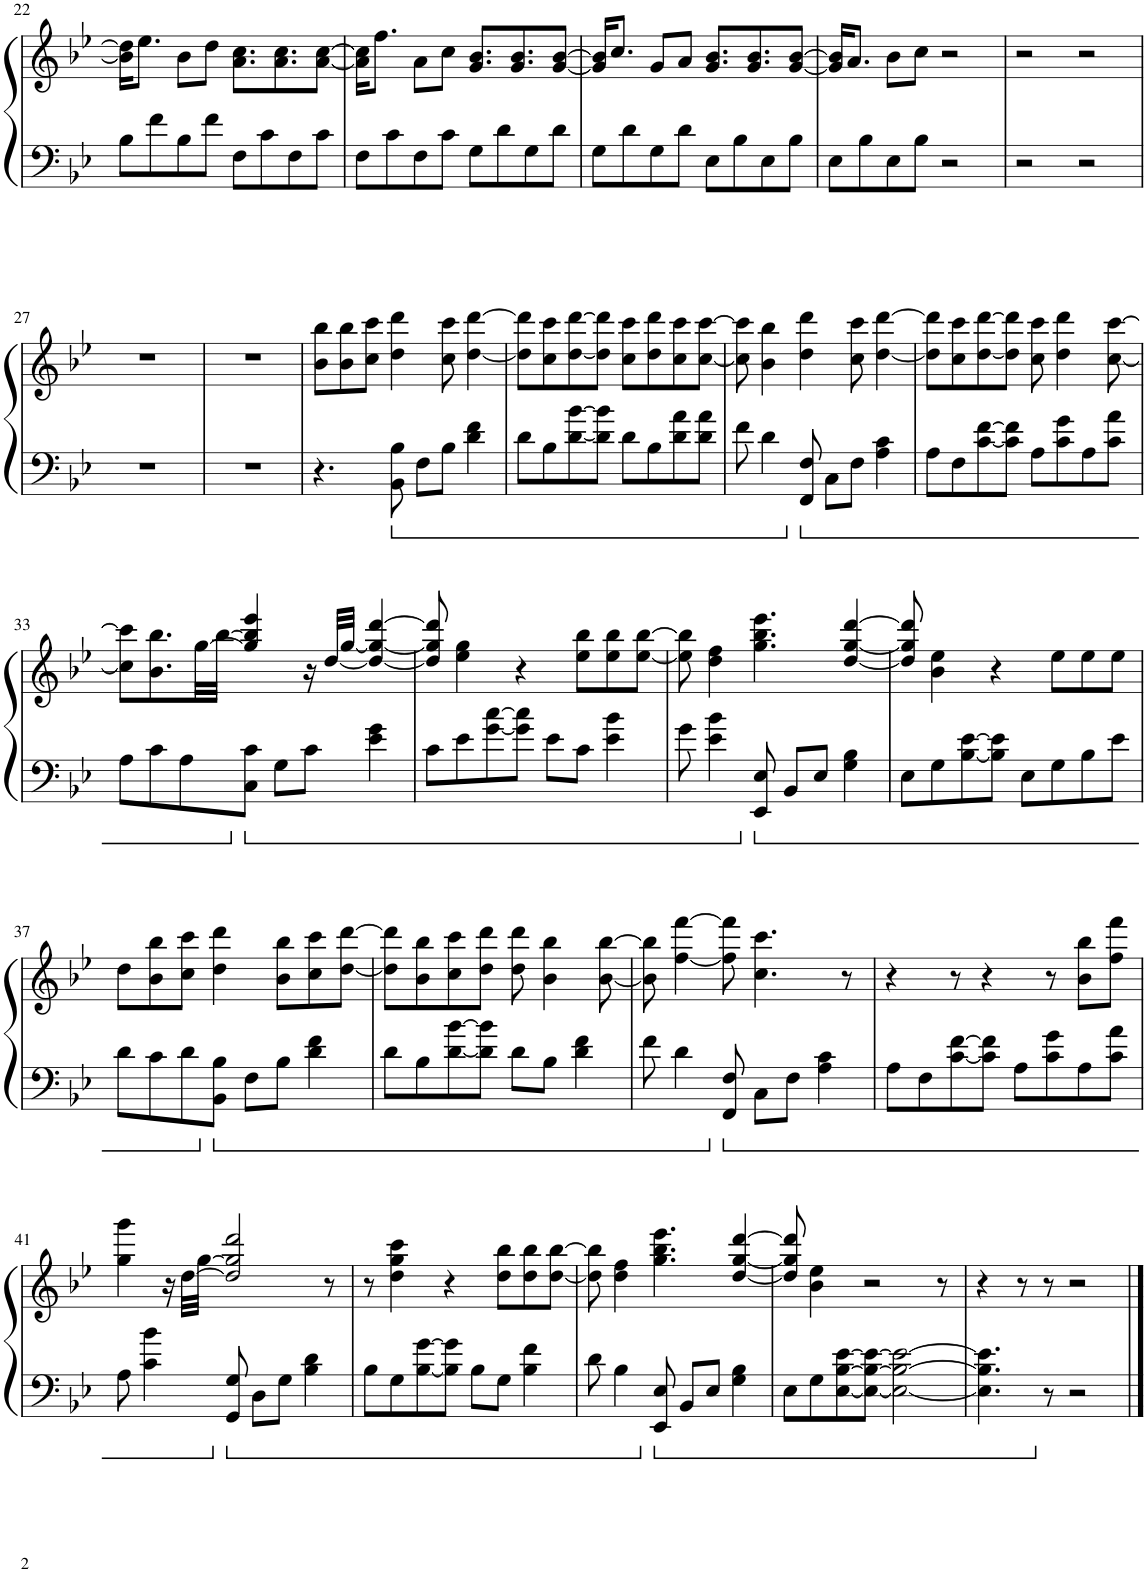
**kern	**kern
*part1	*part1
*staff2	*staff1
*I"Piano	*
*I'Pno.	*
!!LO:PB:g=z
*clefF4	*clefG2
*k[b-e-]	*k[b-e-]
*M4/4	*M4/4
=22	=22
8B-\L	16b-\] 16dd\]KL
.	8.ee-\J
8f\	.
8B-\	8b-\L
8f\J	8dd\J
8F\L	8.a\ 8.cc\L
8c\	.
.	8.a\ 8.cc\
8F\	.
8c\J	[8a\ [8cc\J
=23	=23
8F\L	16a\] 16cc\]KL
.	8.ff\J
8c\	.
8F\	8a\L
8c\J	8cc\J
8G\L	8.g/ 8.b-/L
8d\	.
.	8.g/ 8.b-/
8G\	.
8d\J	[8g/ [8b-/J
=24	=24
8G\L	16g/] 16b-/]KL
.	8.cc/J
8d\	.
8G\	8g/L
8d\J	8a/J
8E-\L	8.g/ 8.b-/L
8B-\	.
.	8.g/ 8.b-/
8E-\	.
8B-\J	[8g/ [8b-/J
=25	=25
8E-\L	16g/] 16b-/]KL
.	8.a/J
8B-\	.
8E-\	8b-\L
8B-\J	8cc\J
2r	2r
=26	=26
2r	2r
2r	2r
!!LO:LB:g=z
=27	=27
1r	1r
=28	=28
1r	1r
=29	=29
4.r	8b-\ 8bb-\L
.	8b-\ 8bb-\
.	8cc\ 8ccc\J
8BB-\ 8B-\	4dd\ 4ddd\
8F\L	.
8B-\J	8cc\ 8ccc\
4d\ 4f\	[4dd\ [4ddd\
=30	=30
8d\L	8dd\] 8ddd\]L
8B-\	8cc\ 8ccc\
[8d\ [8b-\	[8dd\ [8ddd\
8d\] 8b-\]J	8dd\] 8ddd\]J
8d\L	8cc\ 8ccc\L
8B-\	8dd\ 8ddd\
8d\ 8a\	8cc\ 8ccc\
8d\ 8a\J	[8cc\ [8ccc\J
=31	=31
8f\	8cc\] 8ccc\]
4d\	4b-\ 4bb-\
8FF/ 8F/	4dd\ 4ddd\
8C\L	.
8F\J	8cc\ 8ccc\
4A\ 4c\	[4dd\ [4ddd\
=32	=32
8A\L	8dd\] 8ddd\]L
8F\	8cc\ 8ccc\
[8c\ [8f\	[8dd\ [8ddd\
8c\] 8f\]J	8dd\] 8ddd\]J
8A\L	8cc\ 8ccc\
8c\ 8g\	4dd\ 4ddd\
8A\	.
8c\ 8a\J	[8cc\ [8ccc\
!!LO:LB:g=z
=33	=33
8A\L	8cc\] 8ccc\]L
8c\	8.b-\ 8.bb-\
8A\	.
.	[32gg\LL
.	[32bb-\JJJ
8C\ 8c\J	4gg/] 4bb-/] 4eee-/
8G\L	.
8c\J	16r
.	[32dd/LLL
.	[32gg/JJJ
4e-\ 4g\	4dd/_ 4gg/_ [4ddd/
=34	=34
8c\L	8dd/] 8gg/] 8ddd/]
8e-\	4ee-\ 4gg\
[8g\ [8cc\	.
8g\] 8cc\]J	4r
8e-\L	.
8c\J	8ee-\ 8bb-\L
4e-\ 4b-\	8ee-\ 8bb-\
.	[8ee-\ [8bb-\J
=35	=35
8g\	8ee-\] 8bb-\]
4e-\ 4b-\	4dd\ 4ff\
8EE-/ 8E-/	4.gg\ 4.bb-\ 4.eee-\
8BB-/L	.
8E-/J	.
4G\ 4B-\	[4dd/ [4gg/ [4ddd/
=36	=36
8E-\L	8dd/] 8gg/] 8ddd/]
8G\	4b-\ 4ee-\
[8B-\ [8e-\	.
8B-\] 8e-\]J	4r
8E-\L	.
8G\	8ee-\L
8B-\	8ee-\
8e-\J	8ee-\J
!!LO:LB:g=z
=37	=37
8d\L	8dd\L
8c\	8b-\ 8bb-\
8d\	8cc\ 8ccc\J
8BB-\ 8B-\J	4dd\ 4ddd\
8F\L	.
8B-\J	8b-\ 8bb-\L
4d\ 4f\	8cc\ 8ccc\
.	[8dd\ [8ddd\J
=38	=38
8d\L	8dd\] 8ddd\]L
8B-\	8b-\ 8bb-\
[8d\ [8b-\	8cc\ 8ccc\
8d\] 8b-\]J	8dd\ 8ddd\J
8d\L	8dd\ 8ddd\
8B-\J	4b-\ 4bb-\
4d\ 4f\	.
.	[8b-\ [8bb-\
=39	=39
8f\	8b-\] 8bb-\]
4d\	[4ff\ [4fff\
8FF/ 8F/	8ff\] 8fff\]
8C\L	4.cc\ 4.ccc\
8F\J	.
4A\ 4c\	.
.	8r
=40	=40
8A\L	4r
8F\	.
[8c\ [8f\	8r
8c\] 8f\]J	4r
8A\L	.
8c\ 8g\	8r
8A\	8b-\ 8bb-\L
8c\ 8a\J	8ff\ 8fff\J
!!LO:LB:g=z
=41	=41
8A\	4gg\ 4ggg\
4c\ 4b-\	.
.	16r
.	[32dd\LLL
.	[32gg\JJJ
8GG/ 8G/	2dd/] 2gg/] 2ddd/
8D\L	.
8G\J	.
4B-\ 4d\	.
.	8r
=42	=42
8B-\L	8r
8G\	4dd\ 4gg\ 4ccc\
[8B-\ [8g\	.
8B-\] 8g\]J	4r
8B-\L	.
8G\J	8dd\ 8bb-\L
4B-\ 4f\	8dd\ 8bb-\
.	[8dd\ [8bb-\J
=43	=43
8d\	8dd\] 8bb-\]
4B-\	4dd\ 4ff\
8EE-/ 8E-/	4.gg\ 4.bb-\ 4.eee-\
8BB-/L	.
8E-/J	.
4G\ 4B-\	[4dd/ [4gg/ [4ddd/
=44	=44
8E-\L	8dd/] 8gg/] 8ddd/]
8G\	4b-\ 4ee-\
[8E-\ [8B-\ [8e-\	.
8E-\_ 8B-\_ 8e-\_J	2r
2E-\_ 2B-\_ 2e-\_	.
.	8r
=45	=45
4.E-\] 4.B-\] 4.e-\]	4r
.	8r
8r	8r
2r	2r
==	==
*-	*-
